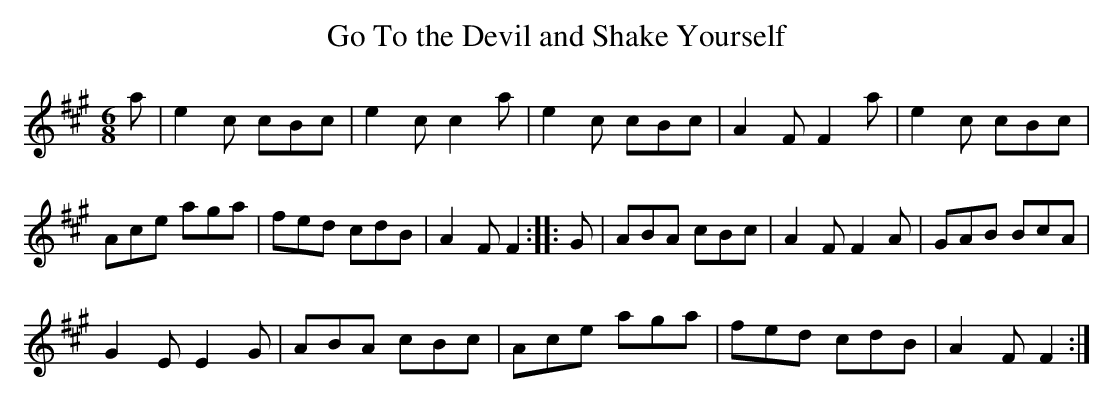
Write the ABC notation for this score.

X:1
T:Go To the Devil and Shake Yourself
M:6/8
L:1/8
K:A
a|e2 c cBc|e2 c c2 a|e2 c cBc|A2 F F2 a|e2 c cBc|
Ace aga|fed cdB|A2 F F2::G|ABA cBc|A2 F F2 A|GAB BcA|
G2 E E2 G|ABA cBc|Ace aga|fed cdB|A2 F F2:|
